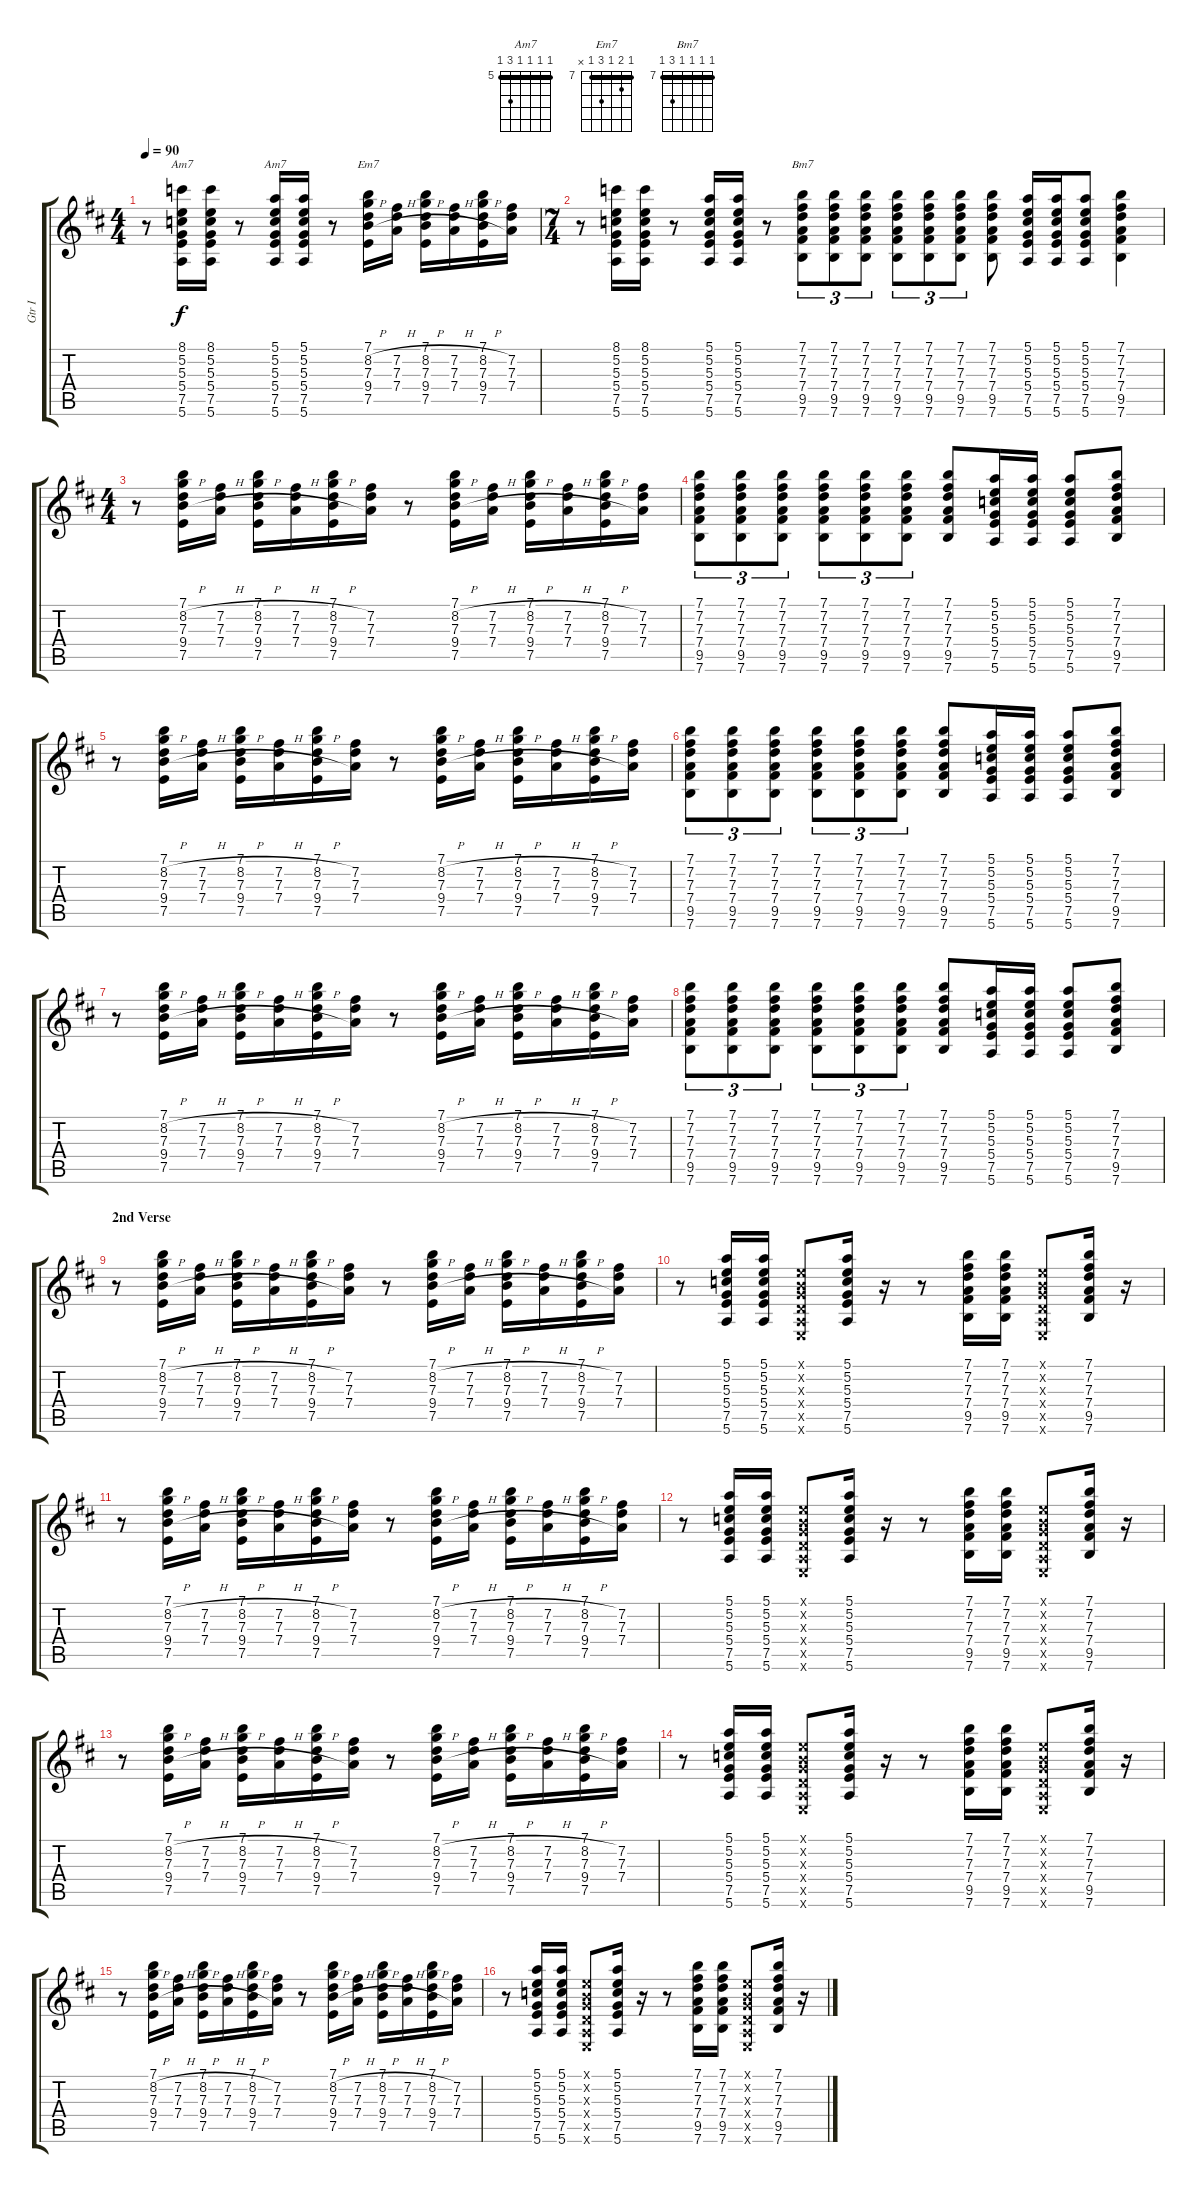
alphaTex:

\track ("Gtr I" "Gtr I") {instrument electricguitarclean}
\staff {score tabs}
\tuning (E4 B3 G3 D3 A2 E2) {hide}
\chord ("Am7" 8 5 5 5 7 5) {firstfret 5 barre 5}
\chord ("Am7" 5 5 5 5 7 5) {firstfret 5 barre 5}
\chord ("Em7" 7 8 7 9 7 x) {firstfret 7 barre 7}
\chord ("Bm7" 7 7 7 7 9 7) {firstfret 7 barre 7}
\ts (4 4)
\tempo 90
\clef g2
\ks bminor
r.8{dy f} (8.1 5.2 5.3 5.4 7.5 5.6).16{ch "Am7"} (8.1 5.2 5.3 5.4 7.5 5.6).16 r.8 (5.1 5.2 5.3 5.4 7.5 5.6).16{ch "Am7"} (5.1 5.2 5.3 5.4 7.5 5.6).16 r.8 (7.1 8.2{h} 7.3 9.4{h} 7.5).16{ch "Em7"} (7.2{h} 7.3 7.4{h}).16 (7.1 8.2{h} 7.3 9.4{h} 7.5).16 (7.2{h} 7.3 7.4{h}).16 (7.1 8.2{h} 7.3 9.4{h} 7.5).16 (7.2 7.3 7.4).16 |
\ts (7 4)
r.8 (8.1 5.2 5.3 5.4 7.5 5.6).16 (8.1 5.2 5.3 5.4 7.5 5.6).16 r.8 (5.1 5.2 5.3 5.4 7.5 5.6).16 (5.1 5.2 5.3 5.4 7.5 5.6).16 r.8 (7.1 7.2 7.3 7.4 9.5 7.6).8{tu (3 2) ch "Bm7"} (7.1 7.2 7.3 7.4 9.5 7.6).8{tu (3 2)} (7.1 7.2 7.3 7.4 9.5 7.6).8{tu (3 2)} (7.1 7.2 7.3 7.4 9.5 7.6).8{tu (3 2)} (7.1 7.2 7.3 7.4 9.5 7.6).8{tu (3 2)} (7.1 7.2 7.3 7.4 9.5 7.6).8{tu (3 2)} (7.1 7.2 7.3 7.4 9.5 7.6).8 (5.1 5.2 5.3 5.4 7.5 5.6).16 (5.1 5.2 5.3 5.4 7.5 5.6).16 (5.1 5.2 5.3 5.4 7.5 5.6).8 (7.1 7.2 7.3 7.4 9.5 7.6).4 |
\ts (4 4)
r.8 (7.1 8.2{h} 7.3 9.4{h} 7.5).16 (7.2{h} 7.3 7.4{h}).16 (7.1 8.2{h} 7.3 9.4{h} 7.5).16 (7.2{h} 7.3 7.4{h}).16 (7.1 8.2{h} 7.3 9.4{h} 7.5).16 (7.2 7.3 7.4).16 r.8 (7.1 8.2{h} 7.3 9.4{h} 7.5).16 (7.2{h} 7.3 7.4{h}).16 (7.1 8.2{h} 7.3 9.4{h} 7.5).16 (7.2{h} 7.3 7.4{h}).16 (7.1 8.2{h} 7.3 9.4{h} 7.5).16 (7.2 7.3 7.4).16 |
(7.1 7.2 7.3 7.4 9.5 7.6).8{tu (3 2)} (7.1 7.2 7.3 7.4 9.5 7.6).8{tu (3 2)} (7.1 7.2 7.3 7.4 9.5 7.6).8{tu (3 2)} (7.1 7.2 7.3 7.4 9.5 7.6).8{tu (3 2)} (7.1 7.2 7.3 7.4 9.5 7.6).8{tu (3 2)} (7.1 7.2 7.3 7.4 9.5 7.6).8{tu (3 2)} (7.1 7.2 7.3 7.4 9.5 7.6).8 (5.1 5.2 5.3 5.4 7.5 5.6).16 (5.1 5.2 5.3 5.4 7.5 5.6).16 (5.1 5.2 5.3 5.4 7.5 5.6).8 (7.1 7.2 7.3 7.4 9.5 7.6).8 |
r.8 (7.1 8.2{h} 7.3 9.4{h} 7.5).16 (7.2{h} 7.3 7.4{h}).16 (7.1 8.2{h} 7.3 9.4{h} 7.5).16 (7.2{h} 7.3 7.4{h}).16 (7.1 8.2{h} 7.3 9.4{h} 7.5).16 (7.2 7.3 7.4).16 r.8 (7.1 8.2{h} 7.3 9.4{h} 7.5).16 (7.2{h} 7.3 7.4{h}).16 (7.1 8.2{h} 7.3 9.4{h} 7.5).16 (7.2{h} 7.3 7.4{h}).16 (7.1 8.2{h} 7.3 9.4{h} 7.5).16 (7.2 7.3 7.4).16 |
(7.1 7.2 7.3 7.4 9.5 7.6).8{tu (3 2)} (7.1 7.2 7.3 7.4 9.5 7.6).8{tu (3 2)} (7.1 7.2 7.3 7.4 9.5 7.6).8{tu (3 2)} (7.1 7.2 7.3 7.4 9.5 7.6).8{tu (3 2)} (7.1 7.2 7.3 7.4 9.5 7.6).8{tu (3 2)} (7.1 7.2 7.3 7.4 9.5 7.6).8{tu (3 2)} (7.1 7.2 7.3 7.4 9.5 7.6).8 (5.1 5.2 5.3 5.4 7.5 5.6).16 (5.1 5.2 5.3 5.4 7.5 5.6).16 (5.1 5.2 5.3 5.4 7.5 5.6).8 (7.1 7.2 7.3 7.4 9.5 7.6).8 |
r.8 (7.1 8.2{h} 7.3 9.4{h} 7.5).16 (7.2{h} 7.3 7.4{h}).16 (7.1 8.2{h} 7.3 9.4{h} 7.5).16 (7.2{h} 7.3 7.4{h}).16 (7.1 8.2{h} 7.3 9.4{h} 7.5).16 (7.2 7.3 7.4).16 r.8 (7.1 8.2{h} 7.3 9.4{h} 7.5).16 (7.2{h} 7.3 7.4{h}).16 (7.1 8.2{h} 7.3 9.4{h} 7.5).16 (7.2{h} 7.3 7.4{h}).16 (7.1 8.2{h} 7.3 9.4{h} 7.5).16 (7.2 7.3 7.4).16 |
(7.1 7.2 7.3 7.4 9.5 7.6).8{tu (3 2)} (7.1 7.2 7.3 7.4 9.5 7.6).8{tu (3 2)} (7.1 7.2 7.3 7.4 9.5 7.6).8{tu (3 2)} (7.1 7.2 7.3 7.4 9.5 7.6).8{tu (3 2)} (7.1 7.2 7.3 7.4 9.5 7.6).8{tu (3 2)} (7.1 7.2 7.3 7.4 9.5 7.6).8{tu (3 2)} (7.1 7.2 7.3 7.4 9.5 7.6).8 (5.1 5.2 5.3 5.4 7.5 5.6).16 (5.1 5.2 5.3 5.4 7.5 5.6).16 (5.1 5.2 5.3 5.4 7.5 5.6).8 (7.1 7.2 7.3 7.4 9.5 7.6).8 |
\section ("" "2nd Verse")
r.8 (7.1 8.2{h} 7.3 9.4{h} 7.5).16 (7.2{h} 7.3 7.4{h}).16 (7.1 8.2{h} 7.3 9.4{h} 7.5).16 (7.2{h} 7.3 7.4{h}).16 (7.1 8.2{h} 7.3 9.4{h} 7.5).16 (7.2 7.3 7.4).16 r.8 (7.1 8.2{h} 7.3 9.4{h} 7.5).16 (7.2{h} 7.3 7.4{h}).16 (7.1 8.2{h} 7.3 9.4{h} 7.5).16 (7.2{h} 7.3 7.4{h}).16 (7.1 8.2{h} 7.3 9.4{h} 7.5).16 (7.2 7.3 7.4).16 |
r.8 (5.1 5.2 5.3 5.4 7.5 5.6).16 (5.1 5.2 5.3 5.4 7.5 5.6).16 (0.1{x} 0.2{x} 0.3{x} 0.4{x} 0.5{x} 0.6{x}).8 (5.1 5.2 5.3 5.4 7.5 5.6).16 r.16 r.8 (7.1 7.2 7.3 7.4 9.5 7.6).16 (7.1 7.2 7.3 7.4 9.5 7.6).16 (0.1{x} 0.2{x} 0.3{x} 0.4{x} 0.5{x} 0.6{x}).8 (7.1 7.2 7.3 7.4 9.5 7.6).16 r.16 |
r.8 (7.1 8.2{h} 7.3 9.4{h} 7.5).16 (7.2{h} 7.3 7.4{h}).16 (7.1 8.2{h} 7.3 9.4{h} 7.5).16 (7.2{h} 7.3 7.4{h}).16 (7.1 8.2{h} 7.3 9.4{h} 7.5).16 (7.2 7.3 7.4).16 r.8 (7.1 8.2{h} 7.3 9.4{h} 7.5).16 (7.2{h} 7.3 7.4{h}).16 (7.1 8.2{h} 7.3 9.4{h} 7.5).16 (7.2{h} 7.3 7.4{h}).16 (7.1 8.2{h} 7.3 9.4{h} 7.5).16 (7.2 7.3 7.4).16 |
r.8 (5.1 5.2 5.3 5.4 7.5 5.6).16 (5.1 5.2 5.3 5.4 7.5 5.6).16 (0.1{x} 0.2{x} 0.3{x} 0.4{x} 0.5{x} 0.6{x}).8 (5.1 5.2 5.3 5.4 7.5 5.6).16 r.16 r.8 (7.1 7.2 7.3 7.4 9.5 7.6).16 (7.1 7.2 7.3 7.4 9.5 7.6).16 (0.1{x} 0.2{x} 0.3{x} 0.4{x} 0.5{x} 0.6{x}).8 (7.1 7.2 7.3 7.4 9.5 7.6).16 r.16 |
r.8 (7.1 8.2{h} 7.3 9.4{h} 7.5).16 (7.2{h} 7.3 7.4{h}).16 (7.1 8.2{h} 7.3 9.4{h} 7.5).16 (7.2{h} 7.3 7.4{h}).16 (7.1 8.2{h} 7.3 9.4{h} 7.5).16 (7.2 7.3 7.4).16 r.8 (7.1 8.2{h} 7.3 9.4{h} 7.5).16 (7.2{h} 7.3 7.4{h}).16 (7.1 8.2{h} 7.3 9.4{h} 7.5).16 (7.2{h} 7.3 7.4{h}).16 (7.1 8.2{h} 7.3 9.4{h} 7.5).16 (7.2 7.3 7.4).16 |
r.8 (5.1 5.2 5.3 5.4 7.5 5.6).16 (5.1 5.2 5.3 5.4 7.5 5.6).16 (0.1{x} 0.2{x} 0.3{x} 0.4{x} 0.5{x} 0.6{x}).8 (5.1 5.2 5.3 5.4 7.5 5.6).16 r.16 r.8 (7.1 7.2 7.3 7.4 9.5 7.6).16 (7.1 7.2 7.3 7.4 9.5 7.6).16 (0.1{x} 0.2{x} 0.3{x} 0.4{x} 0.5{x} 0.6{x}).8 (7.1 7.2 7.3 7.4 9.5 7.6).16 r.16 |
r.8 (7.1 8.2{h} 7.3 9.4{h} 7.5).16 (7.2{h} 7.3 7.4{h}).16 (7.1 8.2{h} 7.3 9.4{h} 7.5).16 (7.2{h} 7.3 7.4{h}).16 (7.1 8.2{h} 7.3 9.4{h} 7.5).16 (7.2 7.3 7.4).16 r.8 (7.1 8.2{h} 7.3 9.4{h} 7.5).16 (7.2{h} 7.3 7.4{h}).16 (7.1 8.2{h} 7.3 9.4{h} 7.5).16 (7.2{h} 7.3 7.4{h}).16 (7.1 8.2{h} 7.3 9.4{h} 7.5).16 (7.2 7.3 7.4).16 |
r.8 (5.1 5.2 5.3 5.4 7.5 5.6).16 (5.1 5.2 5.3 5.4 7.5 5.6).16 (0.1{x} 0.2{x} 0.3{x} 0.4{x} 0.5{x} 0.6{x}).8 (5.1 5.2 5.3 5.4 7.5 5.6).16 r.16 r.8 (7.1 7.2 7.3 7.4 9.5 7.6).16 (7.1 7.2 7.3 7.4 9.5 7.6).16 (0.1{x} 0.2{x} 0.3{x} 0.4{x} 0.5{x} 0.6{x}).8 (7.1 7.2 7.3 7.4 9.5 7.6).16 r.16
